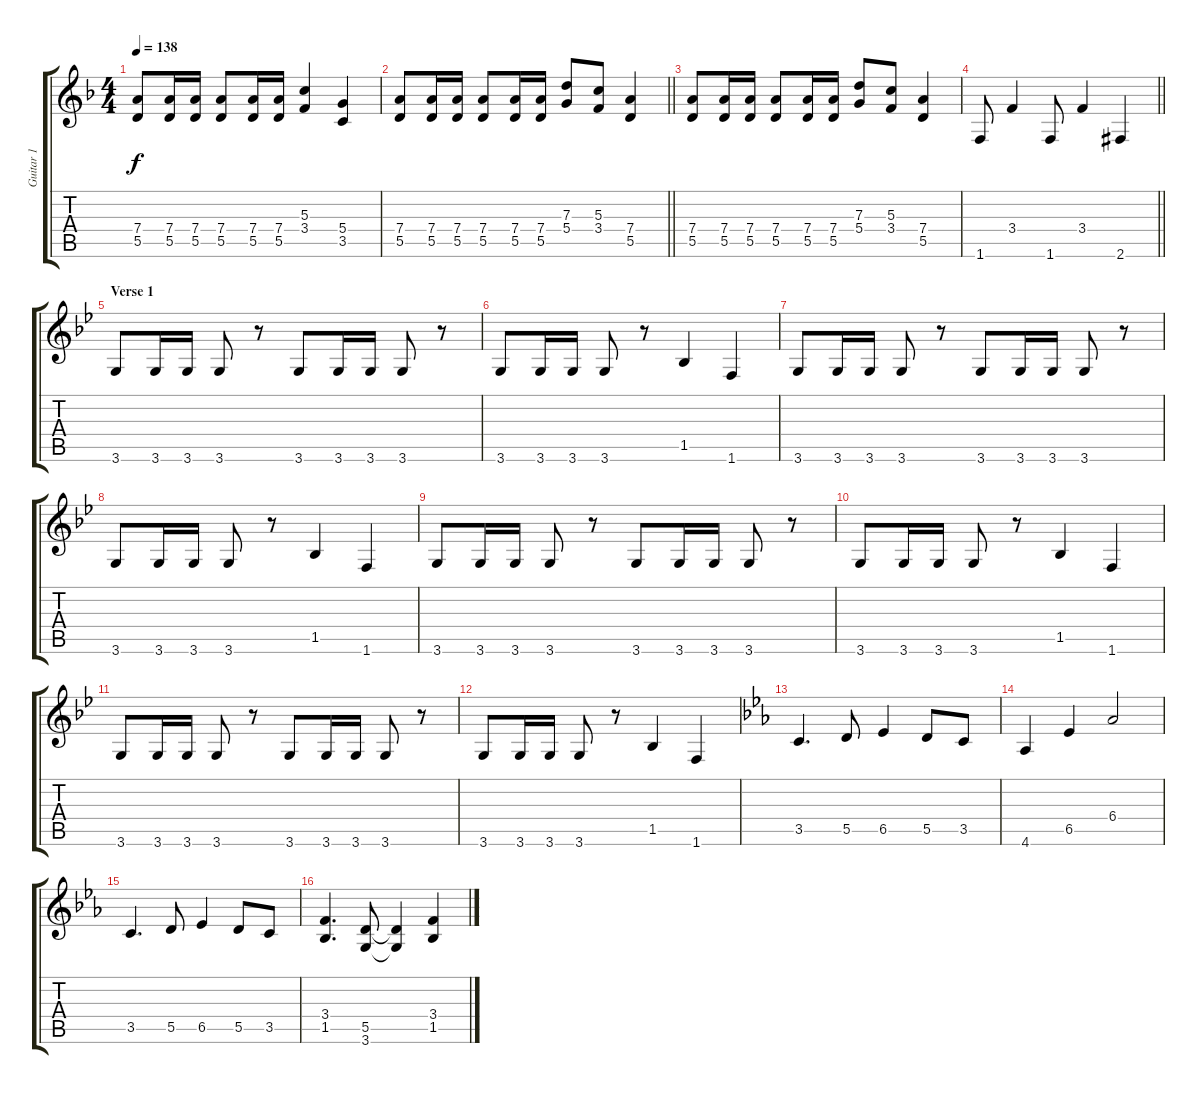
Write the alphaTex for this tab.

\track ("Guitar 1" "Guitar 1") {instrument overdrivenguitar}
\staff {score tabs}
\tuning (E4 B3 G3 D3 A2 E2) {hide}
\ts (4 4)
\tempo 138
\clef g2
\ks f
(7.4 5.5).8{dy f} (7.4 5.5).16 (7.4 5.5).16 (7.4 5.5).8 (7.4 5.5).16 (7.4 5.5).16 (5.3 3.4).4 (5.4 3.5).4 |
\barLineRight lightlight
(7.4 5.5).8 (7.4 5.5).16 (7.4 5.5).16 (7.4 5.5).8 (7.4 5.5).16 (7.4 5.5).16 (7.3 5.4).8 (5.3 3.4).8 (7.4 5.5).4 |
(7.4 5.5).8 (7.4 5.5).16 (7.4 5.5).16 (7.4 5.5).8 (7.4 5.5).16 (7.4 5.5).16 (7.3 5.4).8 (5.3 3.4).8 (7.4 5.5).4 |
\barLineRight lightlight
1.6.8 3.4.4 1.6.8 3.4.4 2.6{acc #}.4 |
\section ("" "Verse 1")
\ks bb
3.6.8 3.6.16 3.6.16 3.6.8 r.8 3.6.8 3.6.16 3.6.16 3.6.8 r.8 |
3.6.8 3.6.16 3.6.16 3.6.8 r.8 1.5.4 1.6.4 |
3.6.8 3.6.16 3.6.16 3.6.8 r.8 3.6.8 3.6.16 3.6.16 3.6.8 r.8 |
3.6.8 3.6.16 3.6.16 3.6.8 r.8 1.5.4 1.6.4 |
3.6.8 3.6.16 3.6.16 3.6.8 r.8 3.6.8 3.6.16 3.6.16 3.6.8 r.8 |
3.6.8 3.6.16 3.6.16 3.6.8 r.8 1.5.4 1.6.4 |
3.6.8 3.6.16 3.6.16 3.6.8 r.8 3.6.8 3.6.16 3.6.16 3.6.8 r.8 |
3.6.8 3.6.16 3.6.16 3.6.8 r.8 1.5.4 1.6.4 |
\ks eb
3.5.4{d} 5.5.8 6.5.4 5.5.8 3.5.8 |
4.6.4 6.5.4 6.4.2 |
3.5.4{d} 5.5.8 6.5.4 5.5.8 3.5.8 |
(3.4 1.5).4{d} (5.5 3.6).8 (5.5{t} 3.6{t}).4 (3.4 1.5).4
